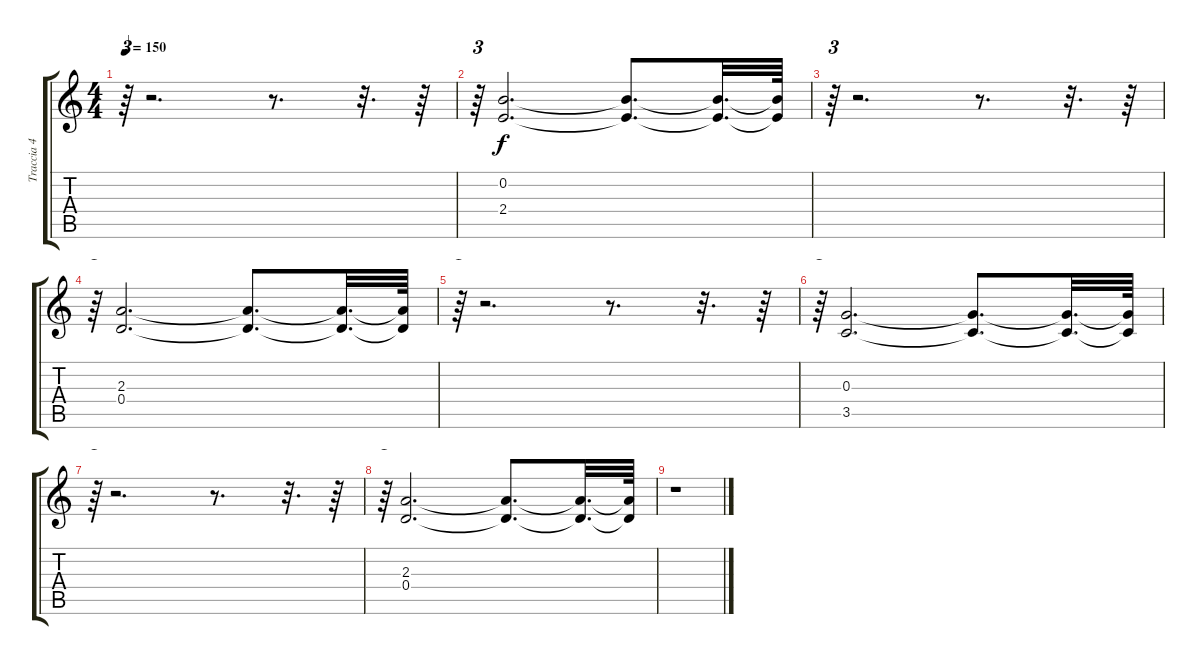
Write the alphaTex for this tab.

\track ("Traccia 4" "Traccia 4") {instrument distortionguitar}
\staff {score tabs}
\tuning (E4 B3 G3 D3 A2 E2) {hide}
\ts (4 4)
\tempo 150
\clef g2
\ks c
r.64{tu (3 2) dy f} r.2{d} r.8{d} r.32{d} r.64 |
r.64{tu (3 2)} (0.2 2.4).2{d} (0.2{t} 2.4{t}).8{d} (0.2{t} 2.4{t}).32{d} (0.2{t} 2.4{t}).64 |
r.64{tu (3 2)} r.2{d} r.8{d} r.32{d} r.64 |
r.64{tu (3 2)} (2.3 0.4).2{d} (2.3{t} 0.4{t}).8{d} (2.3{t} 0.4{t}).32{d} (2.3{t} 0.4{t}).64 |
r.64{tu (3 2)} r.2{d} r.8{d} r.32{d} r.64 |
r.64{tu (3 2)} (0.3 3.5).2{d} (0.3{t} 3.5{t}).8{d} (0.3{t} 3.5{t}).32{d} (0.3{t} 3.5{t}).64 |
r.64{tu (3 2)} r.2{d} r.8{d} r.32{d} r.64 |
r.64{tu (3 2)} (2.3 0.4).2{d} (2.3{t} 0.4{t}).8{d} (2.3{t} 0.4{t}).32{d} (2.3{t} 0.4{t}).64 |
r.1
